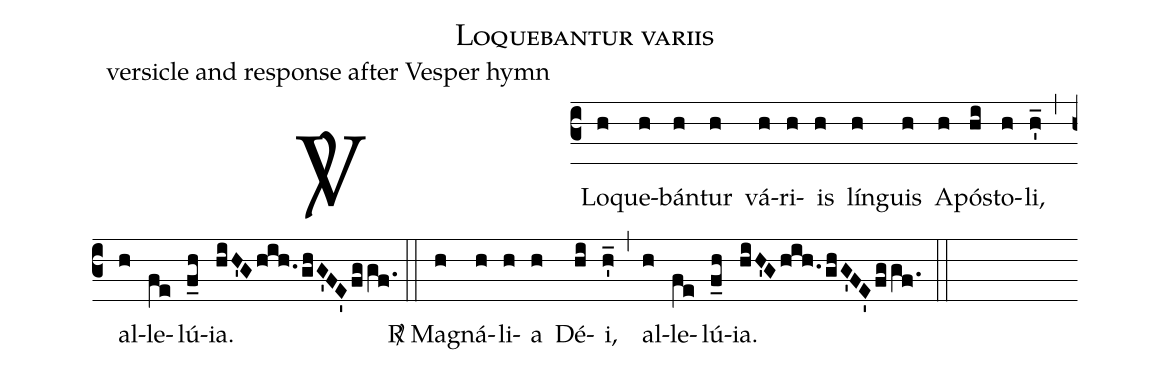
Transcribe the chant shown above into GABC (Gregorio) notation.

name: Loquebantur variis;
office-part: versicle and response after Vesper hymn Veni Creator Spiritus;
def-m1:\ifx\vrlinebreak\undefined\else;
def-m2:\fi;
%%
% The syntax in this part is called gabc. Please refer to http://home.gna.org/gregorio/gabc/#basis

(c3)<sp>V/</sp>~L{o}(h)que(h)bán(h)tur(h) vá(h)ri(h)is(h) lín(h)guis(h) A(h)pós(hi)to(h)li,(h'_) (,) al(h)le(fe)lú(f_h)ia.(hiH'G/hih./ghG'FE'fg/gf.) (::[em1]Z[em2])
<sp>R/</sp>~Ma(h)gná(h)li(h)a(h) Dé(hi)i,(h'_) (,) al(h)le(fe)lú(f_h)ia.(hiH'G/hih./ghG'FE'fg/gf.) (::)
